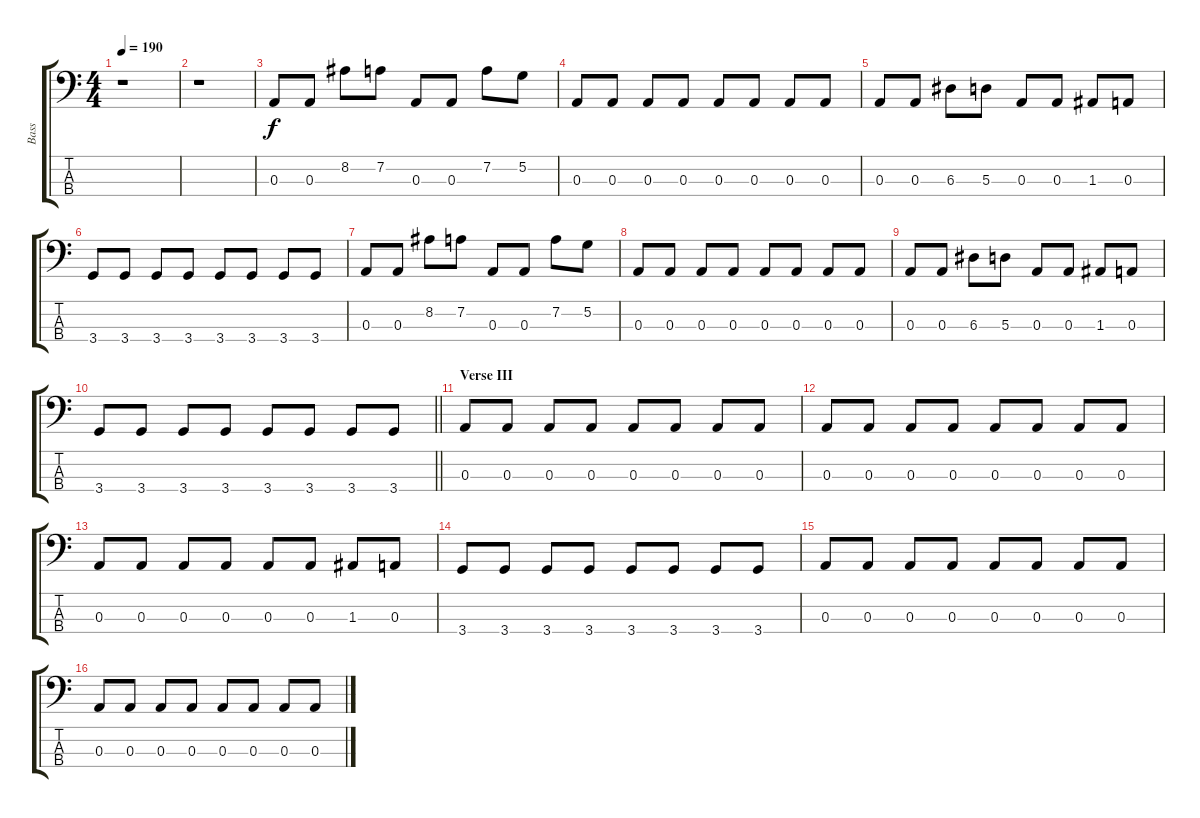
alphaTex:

\track ("Bass" "Bass") {instrument electricbasspick}
\staff {score tabs}
\tuning (G2 D2 A1 E1) {hide}
\ts (4 4)
\tempo 190
\clef f4
\ks c
r.1{dy f} |
r.1 |
0.3.8 0.3.8 8.2.8 7.2.8 0.3.8 0.3.8 7.2.8 5.2.8 |
0.3.8 0.3.8 0.3.8 0.3.8 0.3.8 0.3.8 0.3.8 0.3.8 |
0.3.8 0.3.8 6.3.8 5.3.8 0.3.8 0.3.8 1.3.8 0.3.8 |
3.4.8 3.4.8 3.4.8 3.4.8 3.4.8 3.4.8 3.4.8 3.4.8 |
0.3.8 0.3.8 8.2.8 7.2.8 0.3.8 0.3.8 7.2.8 5.2.8 |
0.3.8 0.3.8 0.3.8 0.3.8 0.3.8 0.3.8 0.3.8 0.3.8 |
0.3.8 0.3.8 6.3.8 5.3.8 0.3.8 0.3.8 1.3.8 0.3.8 |
\barLineRight lightlight
3.4.8 3.4.8 3.4.8 3.4.8 3.4.8 3.4.8 3.4.8 3.4.8 |
\section ("" "Verse III")
0.3.8 0.3.8 0.3.8 0.3.8 0.3.8 0.3.8 0.3.8 0.3.8 |
0.3.8 0.3.8 0.3.8 0.3.8 0.3.8 0.3.8 0.3.8 0.3.8 |
0.3.8 0.3.8 0.3.8 0.3.8 0.3.8 0.3.8 1.3.8 0.3.8 |
3.4.8 3.4.8 3.4.8 3.4.8 3.4.8 3.4.8 3.4.8 3.4.8 |
0.3.8 0.3.8 0.3.8 0.3.8 0.3.8 0.3.8 0.3.8 0.3.8 |
0.3.8 0.3.8 0.3.8 0.3.8 0.3.8 0.3.8 0.3.8 0.3.8
